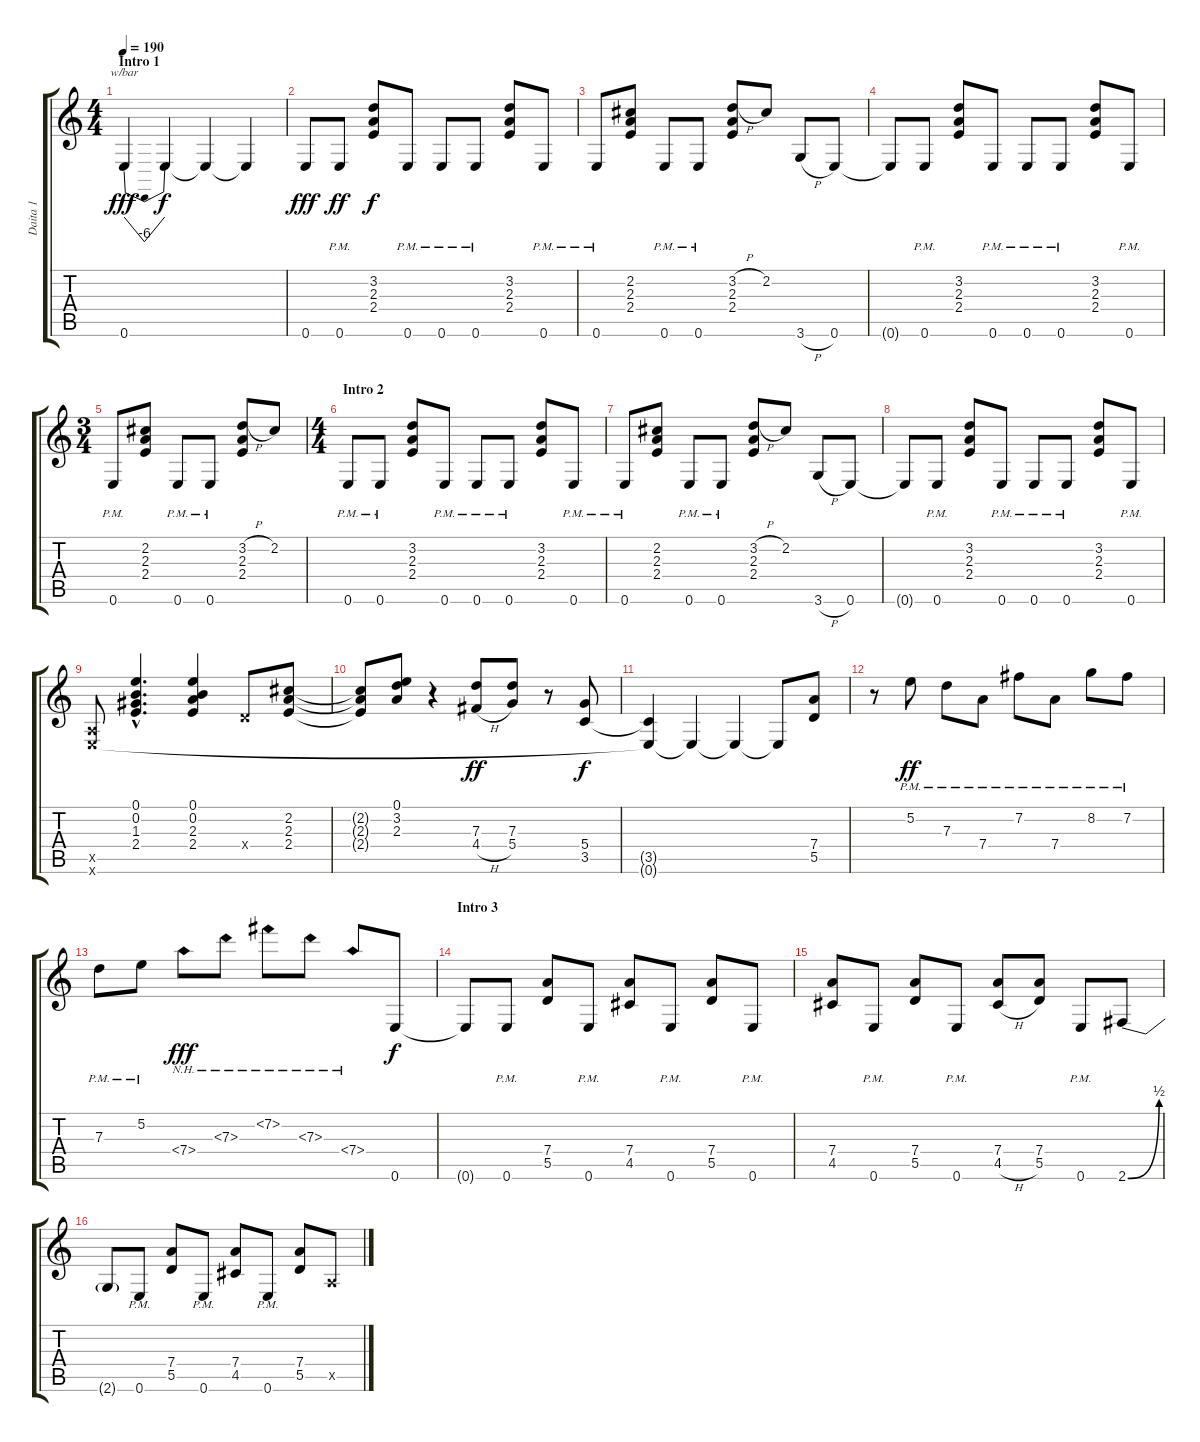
\track ("Daita 1" "Daita 1") {instrument distortionguitar}
\staff {score tabs}
\tuning (E4 B3 G3 D3 A2 E2) {hide}
\ts (4 4)
\section ("" "Intro 1")
\tempo 190
\clef g2
\ks c
0.6.4{tbe (dip default 0 0 30 -24 60 0) dy fff instrument distortionguitar} 0.6{t}.4{dy f} 0.6{t}.4 0.6{t}.4 |
0.6.8{dy fff} 0.6{pm}.8{dy ff} (3.2 2.3 2.4).8{dy f} 0.6{pm}.8 0.6{pm}.8 0.6{pm}.8 (3.2 2.3 2.4).8 0.6{pm}.8 |
0.6{pm}.8 (2.2 2.3 2.4).8 0.6{pm}.8 0.6{pm}.8 (3.2{h} 2.3 2.4).8 2.2.8 3.6{h}.8 0.6.8 |
0.6{t}.8 0.6{pm}.8 (3.2 2.3 2.4).8 0.6{pm}.8 0.6{pm}.8 0.6{pm}.8 (3.2 2.3 2.4).8 0.6{pm}.8 |
\ts (3 4)
0.6{pm}.8 (2.2 2.3 2.4).8 0.6{pm}.8 0.6{pm}.8 (3.2{h} 2.3 2.4).8 2.2.8 |
\ts (4 4)
\section ("" "Intro 2")
0.6{pm}.8 0.6{pm}.8 (3.2 2.3 2.4).8 0.6{pm}.8 0.6{pm}.8 0.6{pm}.8 (3.2 2.3 2.4).8 0.6{pm}.8 |
0.6{pm}.8 (2.2 2.3 2.4).8 0.6{pm}.8 0.6{pm}.8 (3.2{h} 2.3 2.4).8 2.2.8 3.6{h}.8 0.6.8 |
0.6{t}.8 0.6{pm}.8 (3.2 2.3 2.4).8 0.6{pm}.8 0.6{pm}.8 0.6{pm}.8 (3.2 2.3 2.4).8 0.6{pm}.8 |
(0.5{x} 0.6{x}).8 (0.1{hac} 0.2{hac} 1.3{hac} 2.4{hac}).4{d} (0.1 0.2 2.3 2.4).4 0.4{x}.8 (2.2 2.3 2.4).8 |
(2.2{t} 2.3{t} 2.4{t}).8 (0.1 3.2 2.3).8 r.4 (7.3 4.4{h}).8{dy ff} (7.3 5.4).8 r.8 (5.4 3.5).8{dy f} |
(3.5{t} 0.6{t}).4 0.6{t}.4 0.6{t}.4 0.6{t}.8 (7.4 5.5).8 |
r.8 5.2{pm}.8{dy ff} 7.3{pm}.8 7.4{pm}.8 7.2{pm}.8 7.4{pm}.8 8.2{pm}.8 7.2{pm}.8 |
7.3{pm}.8 5.2{pm}.8 7.4{nh}.8{dy fff} 7.3{nh}.8 7.2{nh}.8 7.3{nh}.8 7.4{nh}.8 0.6.8{dy f} |
\section ("" "Intro 3")
0.6{t}.8 0.6{pm}.8 (7.4 5.5).8 0.6{pm}.8 (7.4 4.5).8 0.6{pm}.8 (7.4 5.5).8 0.6{pm}.8 |
(7.4 4.5).8 0.6{pm}.8 (7.4 5.5).8 0.6{pm}.8 (7.4 4.5{h}).8 (7.4 5.5).8 0.6{pm}.8 2.6{be (bend 0 0 60 2)}.8 |
2.6{t}.8 0.6{pm}.8 (7.4 5.5).8 0.6{pm}.8 (7.4 4.5).8 0.6{pm}.8 (7.4 5.5).8 0.5{x}.8
